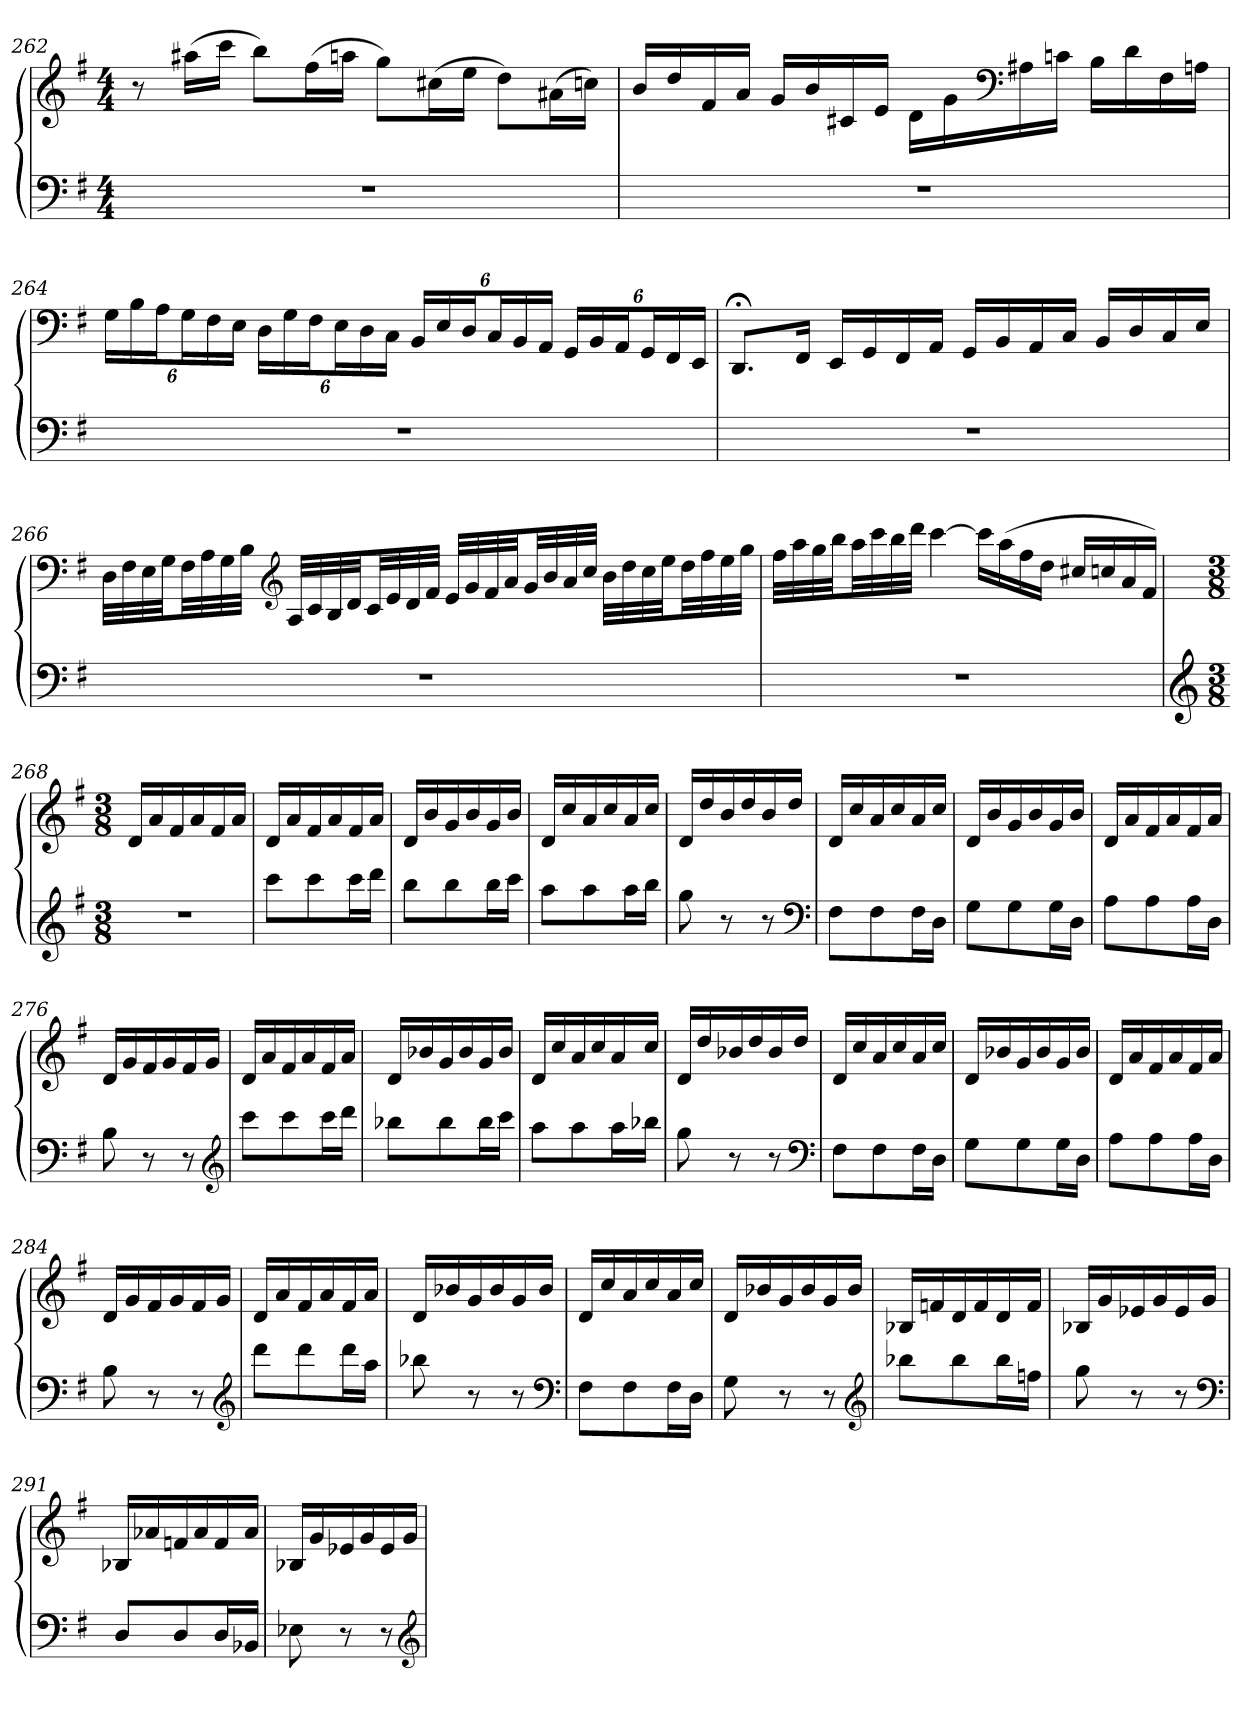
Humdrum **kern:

**kern	**kern
*part1	*part1
*staff2	*staff1
*clefF4	*clefG2
*k[f#]	*k[f#]
*G:	*G:
*M4/4	*M4/4
=262	=262
1r	8r
.	(16aa#XLL
.	16cccJJ
.	8bbL)
.	(16ff#L
.	16aanJJ
.	8ggL)
.	(16cc#XL
.	16eeJJ
.	8ddL)
.	(16a#XL
.	16ccnJJ)
=263	=263
1r	16bLL
.	16dd
.	16f#
.	16aJJ
.	16gLL
.	16b
.	16c#X
.	16eJJ
.	16dLL
.	16g
*	*clefF4
.	16A#X
.	16cnJJ
.	16BLL
.	16d
.	16F#
.	16AnJJ
=264	=264
1r	24GLL
.	24B
.	24AJ
.	24GL
.	24F#
.	24EJJ
.	24DLL
.	24G
.	24F#J
.	24EL
.	24D
.	24CJJ
.	24BBLL
.	24E
.	24DJ
.	24CL
.	24BB
.	24AAJJ
.	24GGLL
.	24BB
.	24AAJ
.	24GGL
.	24FF#
.	24EEJJ
=265	=265
1r	8.DD;<L
.	16FF#Jk
.	16EELL
.	16GG
.	16FF#
.	16AAJJ
.	16GGLL
.	16BB
.	16AA
.	16CJJ
.	16BBLL
.	16D
.	16C
.	16EJJ
=266	=266
1r	32DLLL
.	32F#
.	32E
.	32GJJ
.	32F#LL
.	32A
.	32G
.	32BJJJ
*	*clefG2
.	32ALLL
.	32c
.	32B
.	32dJJ
.	32cLL
.	32e
.	32d
.	32f#JJJ
.	32eLLL
.	32g
.	32f#
.	32aJJ
.	32gLL
.	32b
.	32a
.	32ccJJJ
.	32bLLL
.	32dd
.	32cc
.	32eeJJ
.	32ddLL
.	32ff#
.	32ee
.	32ggJJJ
=267	=267
1r	32ff#LLL
.	32aa
.	32gg
.	32bbJJ
.	32aaLL
.	32ccc
.	32bb
.	32dddJJJ
.	[4ccc
.	16cccLL]
.	(16aa
.	16ff#
.	16ddJJ
.	16cc#XLL
.	16ccn
.	16a
.	16f#JJ)
=268	=268
*clefG2	*
*M3/8	*M3/8
4.r	16dLL
.	16a
.	16f#
.	16a
.	16f#
.	16aJJ
=269	=269
8cccL	16dLL
.	16a
8ccc	16f#
.	16a
16cccL	16f#
16dddJJ	16aJJ
=270	=270
8bbL	16dLL
.	16b
8bb	16g
.	16b
16bbL	16g
16cccJJ	16bJJ
=271	=271
8aaL	16dLL
.	16cc
8aa	16a
.	16cc
16aaL	16a
16bbJJ	16ccJJ
=272	=272
8gg	16dLL
.	16dd
8r	16b
.	16dd
8r	16b
.	16ddJJ
*clefF4	*
=273	=273
8F#L	16dLL
.	16cc
8F#	16a
.	16cc
16F#L	16a
16DJJ	16ccJJ
=274	=274
8GL	16dLL
.	16b
8G	16g
.	16b
16GL	16g
16DJJ	16bJJ
=275	=275
8AL	16dLL
.	16a
8A	16f#
.	16a
16AL	16f#
16DJJ	16aJJ
=276	=276
8B	16dLL
.	16g
8r	16f#
.	16g
8r	16f#
.	16gJJ
*clefG2	*
=277	=277
8cccL	16dLL
.	16a
8ccc	16f#
.	16a
16cccL	16f#
16dddJJ	16aJJ
=278	=278
8bb-XL	16dLL
.	16b-X
8bb-	16g
.	16b-
16bb-L	16g
16cccJJ	16b-JJ
=279	=279
8aaL	16dLL
.	16cc
8aa	16a
.	16cc
16aaL	16a
16bb-XJJ	16ccJJ
=280	=280
8gg	16dLL
.	16dd
8r	16b-X
.	16dd
8r	16b-
.	16ddJJ
*clefF4	*
=281	=281
8F#L	16dLL
.	16cc
8F#	16a
.	16cc
16F#L	16a
16DJJ	16ccJJ
=282	=282
8GL	16dLL
.	16b-X
8G	16g
.	16b-
16GL	16g
16DJJ	16b-JJ
=283	=283
8AL	16dLL
.	16a
8A	16f#
.	16a
16AL	16f#
16DJJ	16aJJ
=284	=284
8B	16dLL
.	16g
8r	16f#
.	16g
8r	16f#
.	16gJJ
*clefG2	*
=285	=285
8dddL	16dLL
.	16a
8ddd	16f#
.	16a
16dddL	16f#
16aaJJ	16aJJ
=286	=286
8bb-X	16dLL
.	16b-X
8r	16g
.	16b-
8r	16g
.	16b-JJ
*clefF4	*
=287	=287
8F#L	16dLL
.	16cc
8F#	16a
.	16cc
16F#L	16a
16DJJ	16ccJJ
=288	=288
8G	16dLL
.	16b-X
8r	16g
.	16b-
8r	16g
.	16b-JJ
*clefG2	*
=289	=289
8bb-XL	16B-XLL
.	16fn
8bb-	16d
.	16f
16bb-L	16d
16ffnJJ	16fJJ
=290	=290
8gg	16B-XLL
.	16g
8r	16e-X
.	16g
8r	16e-
.	16gJJ
*clefF4	*
=291	=291
8DL	16B-XLL
.	16a-X
8D	16fn
.	16a-
16DL	16f
16BB-XJJ	16a-JJ
=292	=292
8E-X	16B-XLL
.	16g
8r	16e-X
.	16g
8r	16e-
.	16gJJ
*clefG2	*
=	=
*-	*-
